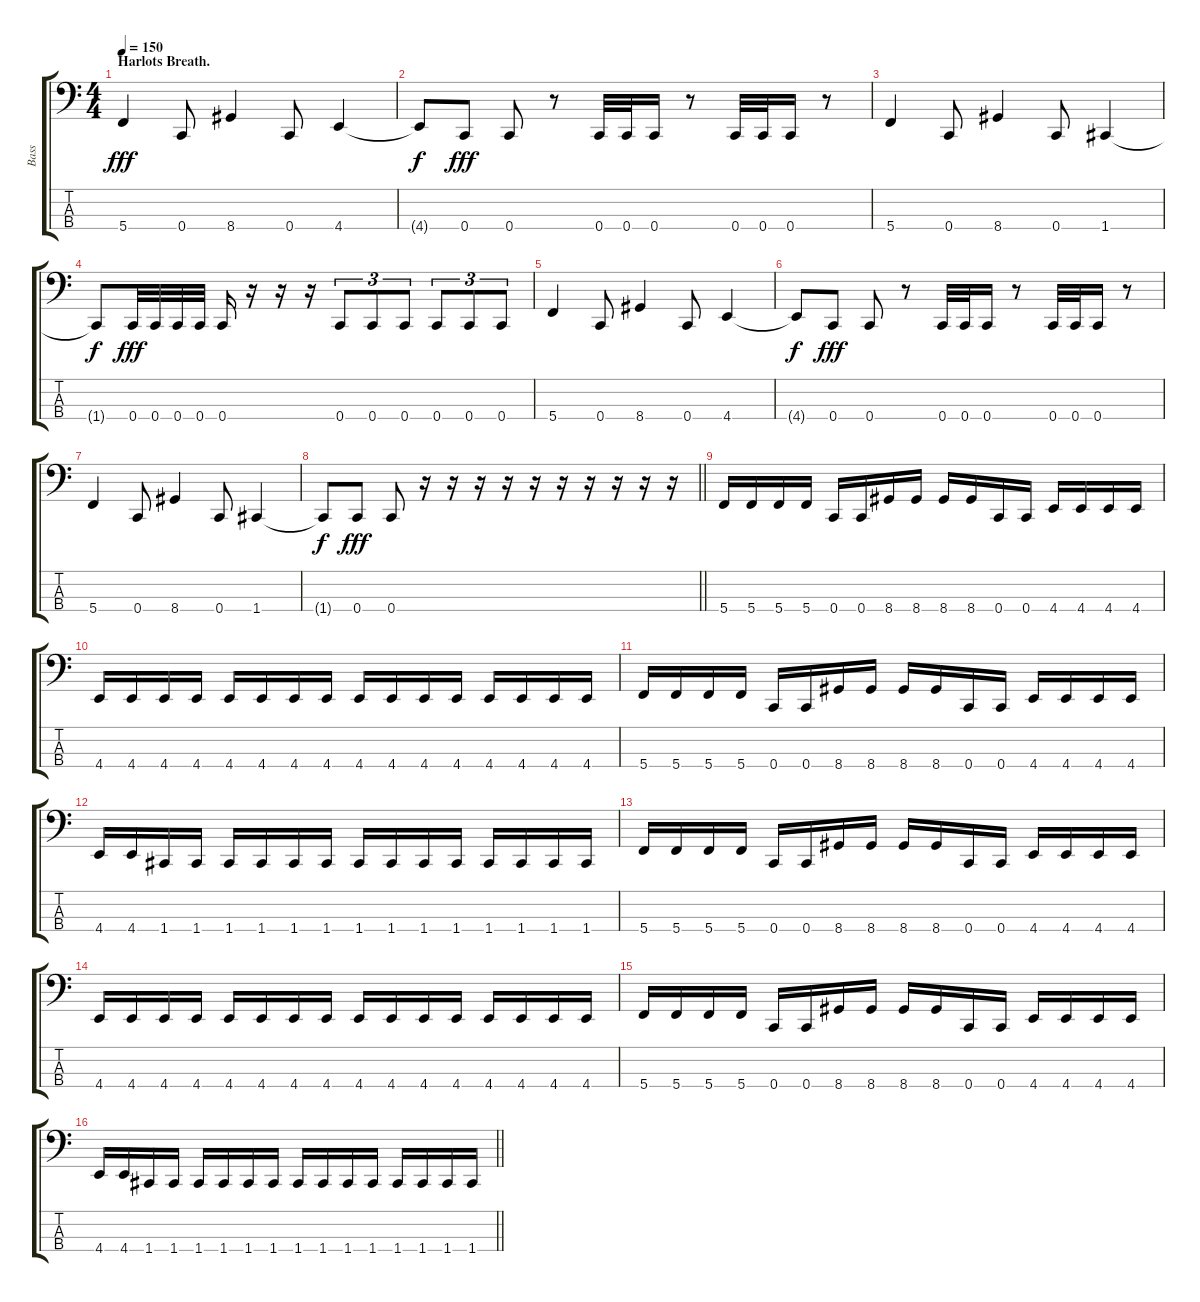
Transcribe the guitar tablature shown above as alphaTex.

\track ("Bass" "Bass") {instrument electricbasspick}
\staff {score tabs}
\tuning (F2 C2 G1 C1) {hide}
\ts (4 4)
\section ("" "Harlots Breath.")
\tempo 150
\clef f4
\ks c
5.4.4{dy fff} 0.4.8 8.4.4 0.4.8 4.4.4 |
4.4{t}.8{dy f} 0.4.8{dy fff} 0.4.8 r.8 0.4.32 0.4.32 0.4.16 r.8 0.4.32 0.4.32 0.4.16 r.8 |
5.4.4 0.4.8 8.4.4 0.4.8 1.4.4 |
1.4{t}.8{dy f} 0.4.32{dy fff} 0.4.32 0.4.32 0.4.32 0.4.16 r.16 r.16 r.16 0.4.8{tu (3 2)} 0.4.8{tu (3 2)} 0.4.8{tu (3 2)} 0.4.8{tu (3 2)} 0.4.8{tu (3 2)} 0.4.8{tu (3 2)} |
5.4.4 0.4.8 8.4.4 0.4.8 4.4.4 |
4.4{t}.8{dy f} 0.4.8{dy fff} 0.4.8 r.8 0.4.32 0.4.32 0.4.16 r.8 0.4.32 0.4.32 0.4.16 r.8 |
5.4.4 0.4.8 8.4.4 0.4.8 1.4.4 |
\barLineRight lightlight
1.4{t}.8{dy f} 0.4.8{dy fff} 0.4.8 r.16 r.16 r.16 r.16 r.16 r.16 r.16 r.16 r.16 r.16 |
\section ("" "")
5.4.16 5.4.16 5.4.16 5.4.16 0.4.16 0.4.16 8.4.16 8.4.16 8.4.16 8.4.16 0.4.16 0.4.16 4.4.16 4.4.16 4.4.16 4.4.16 |
4.4.16 4.4.16 4.4.16 4.4.16 4.4.16 4.4.16 4.4.16 4.4.16 4.4.16 4.4.16 4.4.16 4.4.16 4.4.16 4.4.16 4.4.16 4.4.16 |
5.4.16 5.4.16 5.4.16 5.4.16 0.4.16 0.4.16 8.4.16 8.4.16 8.4.16 8.4.16 0.4.16 0.4.16 4.4.16 4.4.16 4.4.16 4.4.16 |
4.4.16 4.4.16 1.4.16 1.4.16 1.4.16 1.4.16 1.4.16 1.4.16 1.4.16 1.4.16 1.4.16 1.4.16 1.4.16 1.4.16 1.4.16 1.4.16 |
5.4.16 5.4.16 5.4.16 5.4.16 0.4.16 0.4.16 8.4.16 8.4.16 8.4.16 8.4.16 0.4.16 0.4.16 4.4.16 4.4.16 4.4.16 4.4.16 |
4.4.16 4.4.16 4.4.16 4.4.16 4.4.16 4.4.16 4.4.16 4.4.16 4.4.16 4.4.16 4.4.16 4.4.16 4.4.16 4.4.16 4.4.16 4.4.16 |
5.4.16 5.4.16 5.4.16 5.4.16 0.4.16 0.4.16 8.4.16 8.4.16 8.4.16 8.4.16 0.4.16 0.4.16 4.4.16 4.4.16 4.4.16 4.4.16 |
\barLineRight lightlight
4.4.16 4.4.16 1.4.16 1.4.16 1.4.16 1.4.16 1.4.16 1.4.16 1.4.16 1.4.16 1.4.16 1.4.16 1.4.16 1.4.16 1.4.16 1.4.16
